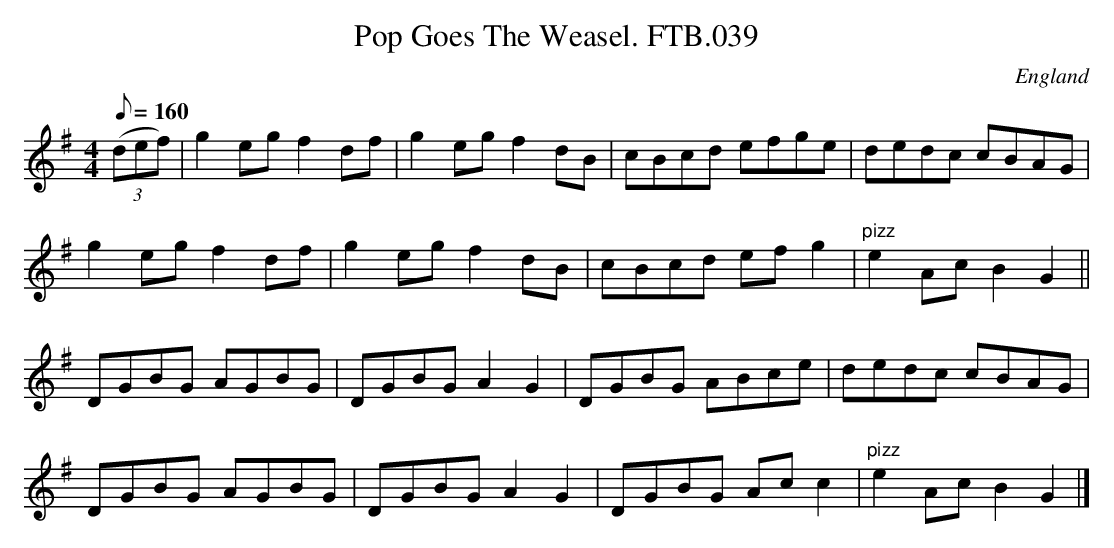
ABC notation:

X:1
T:Pop Goes The Weasel. FTB.039
M:4/4
Q:160
O:England
K:G major
((3def)|g2egf2df|g2egf2dB|cBcd efge|dedc cBAG|
g2egf2df|g2egf2dB|cBcd efg2|"pizz"e2AcB2G2||
DGBG AGBG|DGBGA2G2|DGBG ABce|dedc cBAG|
DGBG AGBG|DGBGA2G2|DGBG Acc2|"pizz"e2AcB2G2|]
